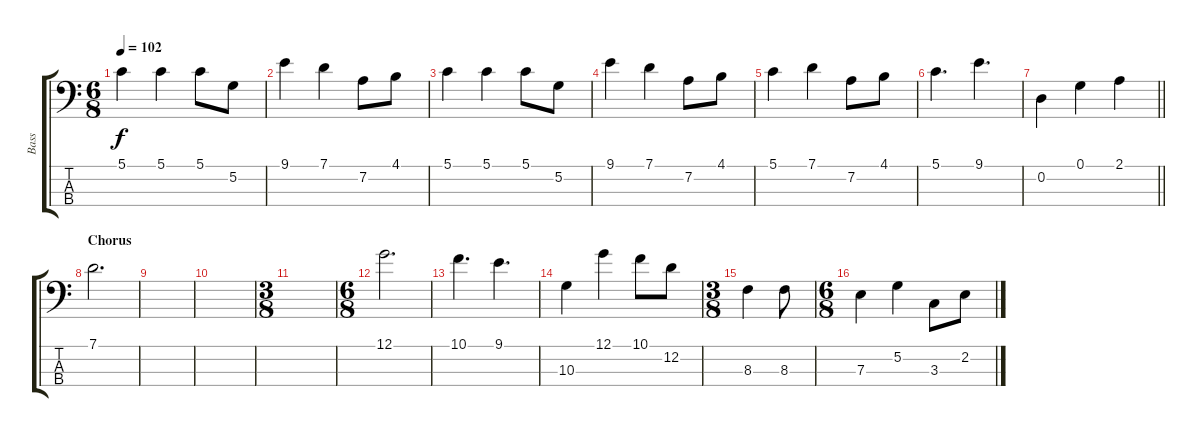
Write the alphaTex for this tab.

\track ("Bass" "Bass") {instrument electricbassfinger}
\staff {score tabs}
\tuning (G2 D2 A1 E1) {hide}
\ts (6 8)
\tempo 102
\clef f4
\ks c
5.1.4{dy f} 5.1.4 5.1.8 5.2.8 |
9.1.4 7.1.4 7.2.8 4.1.8 |
5.1.4 5.1.4 5.1.8 5.2.8 |
9.1.4 7.1.4 7.2.8 4.1.8 |
5.1.4 7.1.4 7.2.8 4.1.8 |
5.1.4{d} 9.1.4{d} |
\barLineRight lightlight
0.2.4 0.1.4 2.1.4 |
\section ("" "Chorus")
7.1.2{d} |
|
|
\ts (3 8)
|
\ts (6 8)
12.1.2{d} |
10.1.4{d} 9.1.4{d} |
10.3.4 12.1.4 10.1.8 12.2.8 |
\ts (3 8)
8.3.4 8.3.8 |
\ts (6 8)
7.3.4 5.2.4 3.3.8 2.2.8
